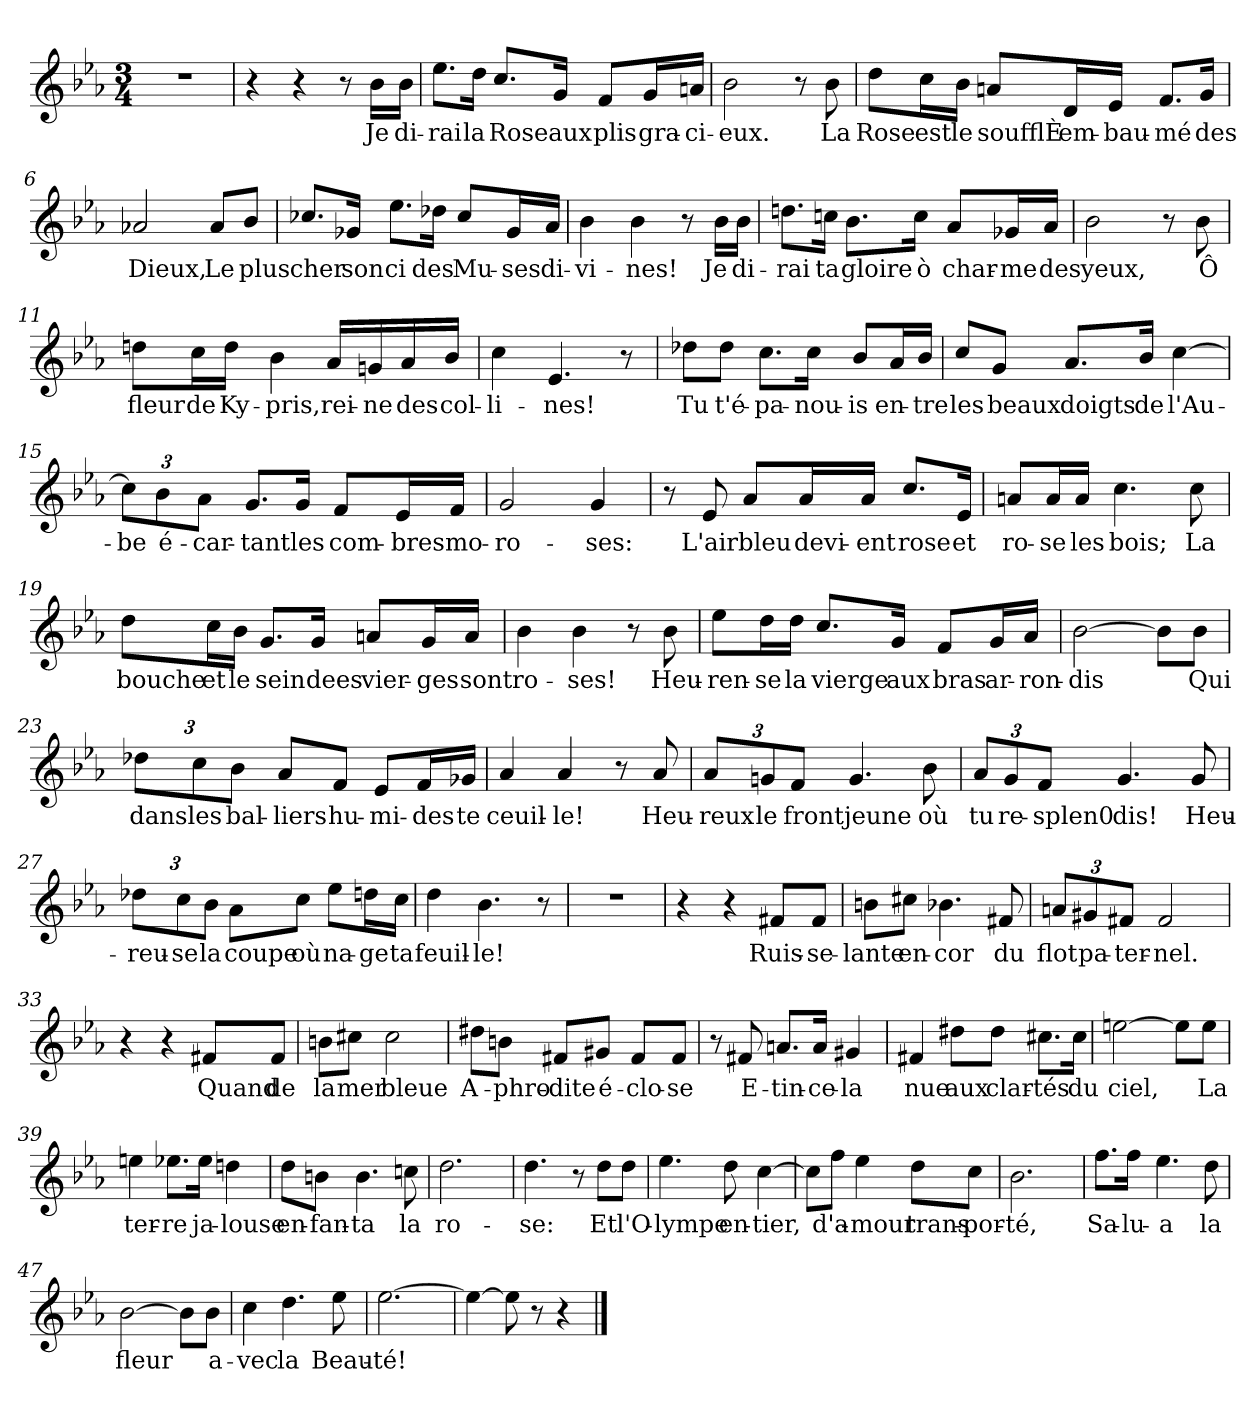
**kern	**text
*part1	*part1
*staff1	*staff1
*clefG2	*
*k[b-e-a-]	*
*M3/4	*
=1	=1
2.r	.
=2	=2
4r	.
4r	.
8r	.
!	!LO:LY:b
16b-\LL	Je
!	!LO:LY:b
16b-\JJ	di-
=3	=3
!	!LO:LY:b
8.ee-\L	-rai
!	!LO:LY:b
16dd\Jk	la
!	!LO:LY:b
8.cc/L	Rose
!	!LO:LY:b
16g/Jk	aux
!	!LO:LY:b
8f/L	plis
!	!LO:LY:b
16g/L	gra-
!	!LO:LY:b
16an/JJ	-ci-
=4	=4
!	!LO:LY:b
2b-\	-eux.
8r	.
!	!LO:LY:b
8b-\	La
=5	=5
!	!LO:LY:b
8dd\L	Rose
!	!LO:LY:b
16cc\L	est
!	!LO:LY:b
16b-\JJ	le
!	!LO:LY:b
8an/L	soufflÈ
!	!LO:LY:b
16d/L	em-
!	!LO:LY:b
16e-/JJ	-bau-
!	!LO:LY:b
8.f/L	-mé
!	!LO:LY:b
16g/Jk	des
=6	=6
!	!LO:LY:b
2a-X/	Dieux,
!	!LO:LY:b
8a-/L	Le
!	!LO:LY:b
8b-/J	plus
!!LO:LB:g=z
=7	=7
!	!LO:LY:b
8.cc-X/L	cher
!	!LO:LY:b
16g-X/Jk	son
!	!LO:LY:b
8.ee-\L	ci
!	!LO:LY:b
16dd-X\Jk	des
!	!LO:LY:b
8cc-/L	Mu-
!	!LO:LY:b
16g-/L	-ses
!	!LO:LY:b
16a-/JJ	di-
=8	=8
!	!LO:LY:b
4b-\	-vi-
!	!LO:LY:b
4b-\	-nes!
8r	.
!	!LO:LY:b
16b-\LL	Je
!	!LO:LY:b
16b-\JJ	di-
=9	=9
!	!LO:LY:b
8.ddn\L	-rai
!	!LO:LY:b
16ccn\Jk	ta
!	!LO:LY:b
8.b-\L	gloire
!	!LO:LY:b
16cc\Jk	ò
!	!LO:LY:b
8a-/L	char-
!	!LO:LY:b
16g-X/L	-me
!	!LO:LY:b
16a-/JJ	des
=10	=10
!	!LO:LY:b
2b-\	yeux,
8r	.
!	!LO:LY:b
8b-\	Ô
=11	=11
!	!LO:LY:b
8ddn\L	fleur
!	!LO:LY:b
16cc\L	de
!	!LO:LY:b
16dd\JJ	Ky-
!	!LO:LY:b
4b-\	-pris,
!	!LO:LY:b
16a-/LL	rei-
!	!LO:LY:b
16gn/	-ne
!	!LO:LY:b
16a-/	des
!	!LO:LY:b
16b-/JJ	col-
!!LO:LB:g=z
=12	=12
!	!LO:LY:b
4cc\	-li-
!	!LO:LY:b
4.e-/	-nes!
8r	.
=13	=13
!	!LO:LY:b
8dd-X\L	Tu
!	!LO:LY:b
8dd-\J	t'é-
!	!LO:LY:b
8.cc\L	-pa-
!	!LO:LY:b
16cc\Jk	-nou-
!	!LO:LY:b
8b-/L	-is
!	!LO:LY:b
16a-/L	en-
!	!LO:LY:b
16b-/JJ	-tre
=14	=14
!	!LO:LY:b
8cc/L	les
!	!LO:LY:b
8g/J	beaux
!	!LO:LY:b
8.a-/L	doigts
!	!LO:LY:b
16b-/Jk	de
!	!LO:LY:b
[4cc\	l'Au-
=15	=15
!	!LO:LY:b
12cc\L]	-be
!	!LO:LY:b
12b-\	é-
!	!LO:LY:b
12a-\J	-car-
!	!LO:LY:b
8.g/L	-tant
!	!LO:LY:b
16g/Jk	les
!	!LO:LY:b
8f/L	com-
!	!LO:LY:b
16e-/L	-bres
!	!LO:LY:b
16f/JJ	mo-
=16	=16
!	!LO:LY:b
2g/	-ro-
!	!LO:LY:b
4g/	-ses:
!!LO:LB:g=z
=17	=17
8r	.
!	!LO:LY:b
8e-/	L'air
!	!LO:LY:b
8a-/L	bleu
!	!LO:LY:b
16a-/L	devi-
!	!LO:LY:b
16a-/JJ	-ent
!	!LO:LY:b
8.cc/L	rose
!	!LO:LY:b
16e-/Jk	et
=18	=18
!	!LO:LY:b
8an/L	ro-
!	!LO:LY:b
16a/L	-se
!	!LO:LY:b
16a/JJ	les
!	!LO:LY:b
4.cc\	bois;
!	!LO:LY:b
8cc\	La
=19	=19
!	!LO:LY:b
8dd\L	bouche
!	!LO:LY:b
16cc\L	et
!	!LO:LY:b
16b-\JJ	le
!	!LO:LY:b
8.g/L	sein
!	!LO:LY:b
16g/Jk	dees
!	!LO:LY:b
8an/L	vier-
!	!LO:LY:b
16g/L	-ges
!	!LO:LY:b
16a/JJ	sont
=20	=20
!	!LO:LY:b
4b-\	ro-
!	!LO:LY:b
4b-\	-ses!
8r	.
!	!LO:LY:b
8b-\	Heu-
!!LO:LB:g=z
=21	=21
!	!LO:LY:b
8ee-\L	-ren-
!	!LO:LY:b
16dd\L	-se
!	!LO:LY:b
16dd\JJ	la
!	!LO:LY:b
8.cc/L	vierge
!	!LO:LY:b
16g/Jk	aux
!	!LO:LY:b
8f/L	bras
!	!LO:LY:b
16g/L	ar-
!	!LO:LY:b
16a-/JJ	-ron-
=22	=22
!	!LO:LY:b
[2b-\	-dis
8b-\L]	.
!	!LO:LY:b
8b-\J	Qui
=23	=23
!	!LO:LY:b
12dd-X\L	dans
!	!LO:LY:b
12cc\	les
!	!LO:LY:b
12b-\J	bal-
!	!LO:LY:b
8a-/L	-liers
!	!LO:LY:b
8f/J	hu-
!	!LO:LY:b
8e-/L	mi-
!	!LO:LY:b
16f/L	-des
!	!LO:LY:b
16g-X/JJ	te
=24	=24
!	!LO:LY:b
4a-/	ceuil-
!	!LO:LY:b
4a-/	-le!
8r	.
!	!LO:LY:b
8a-/	Heu-
=25	=25
!	!LO:LY:b
12a-/L	-reux
!	!LO:LY:b
12gn/	le
!	!LO:LY:b
12f/J	front
!	!LO:LY:b
4.g/	jeune
!	!LO:LY:b
8b-\	où
!!LO:LB:g=z
=26	=26
!	!LO:LY:b
12a-/L	tu
!	!LO:LY:b
12g/	re-
!	!LO:LY:b
12f/J	-splen0
!	!LO:LY:b
4.g/	-dis!
!	!LO:LY:b
8g/	Heu-
=27	=27
!	!LO:LY:b
12dd-X\L	-reu-
!	!LO:LY:b
12cc\	-se
!	!LO:LY:b
12b-\J	la
!	!LO:LY:b
8a-\L	coupe
!	!LO:LY:b
8cc\J	où
!	!LO:LY:b
8ee-\L	na-
!	!LO:LY:b
16ddn\L	-ge
!	!LO:LY:b
16cc\JJ	ta
=28	=28
!	!LO:LY:b
4dd\	feuil-
!	!LO:LY:b
4.b-\	-le!
8r	.
=29	=29
2.r	.
=30	=30
4r	.
4r	.
!	!LO:LY:b
8f#X/L	Ruis-
!	!LO:LY:b
8f#/J	-se-
=31	=31
!	!LO:LY:b
8bn\L	-lante
!	!LO:LY:b
8cc#X\J	en-
!	!LO:LY:b
4.b-X\	-cor
!	!LO:LY:b
8f#X/	du
=32	=32
!	!LO:LY:b
12an/L	flot
!	!LO:LY:b
12g#X/	pa-
!	!LO:LY:b
12f#X/J	-ter-
!	!LO:LY:b
2f#/	-nel.
!!LO:LB:g=z
=33	=33
4r	.
4r	.
!	!LO:LY:b
8f#X/L	Quand
!	!LO:LY:b
8f#/J	de
=34	=34
!	!LO:LY:b
8bn\L	la
!	!LO:LY:b
8cc#X\J	mer
!	!LO:LY:b
2cc#\	bleue
=35	=35
!	!LO:LY:b
8dd#X\L	A-
!	!LO:LY:b
8bn\J	-phro-
!	!LO:LY:b
8f#X/L	-dite
!	!LO:LY:b
8g#X/J	é-
!	!LO:LY:b
8f#/L	-clo-
!	!LO:LY:b
8f#/J	-se
=36	=36
8r	.
!	!LO:LY:b
8f#X/	E-
!	!LO:LY:b
8.an/L	-tin-
!	!LO:LY:b
16a/Jk	-ce-
!	!LO:LY:b
4g#X/	-la
=37	=37
!	!LO:LY:b
4f#X/	nue
!	!LO:LY:b
8dd#X\L	aux
!	!LO:LY:b
8dd#\J	clar-
!	!LO:LY:b
8.cc#X\L	-tés
!	!LO:LY:b
16cc#\Jk	du
=38	=38
!	!LO:LY:b
[2een\	ciel,
8ee\L]	.
!	!LO:LY:b
8ee\J	La
=39	=39
!	!LO:LY:b
4een\	ter-
!	!LO:LY:b
8.ee-X\L	-re
!	!LO:LY:b
16ee-\Jk	ja-
!	!LO:LY:b
4ddn\	-louse
!!LO:LB:g=z
=40	=40
!	!LO:LY:b
8dd\L	en-
!	!LO:LY:b
8bn\J	-fan-
!	!LO:LY:b
4.b\	-ta
!	!LO:LY:b
8ccn\	la
=41	=41
!	!LO:LY:b
2.dd\	ro-
=42	=42
!	!LO:LY:b
4.dd\	-se:
8r	.
!	!LO:LY:b
8dd\L	Et
!	!LO:LY:b
8dd\J	l'O-
=43	=43
!	!LO:LY:b
4.ee-\	-lympe
!	!LO:LY:b
8dd\	en-
!	!LO:LY:b
[4cc\	-tier,
=44	=44
8cc\L]	.
!	!LO:LY:b
8ff\J	d'a-
!	!LO:LY:b
4ee-\	-mour
!	!LO:LY:b
8dd\L	trans-
!	!LO:LY:b
8cc\J	-por-
=45	=45
!	!LO:LY:b
2.b-\	-té,
=46	=46
!	!LO:LY:b
8.ff\L	Sa-
!	!LO:LY:b
16ff\Jk	-lu-
!	!LO:LY:b
4.ee-\	-a
!	!LO:LY:b
8dd\	la
=47	=47
!	!LO:LY:b
[2b-\	fleur
8b-\L]	.
!	!LO:LY:b
8b-\J	a-
=48	=48
!	!LO:LY:b
4cc\	-vec
!	!LO:LY:b
4.dd\	la
!	!LO:LY:b
8ee-\	Beau-
!!LO:LB:g=z
=49	=49
!	!LO:LY:b
[2.ee-\	-té!
=50	=50
4ee-\_	.
8ee-\]	.
8r	.
4r	.
==	==
*-	*-
